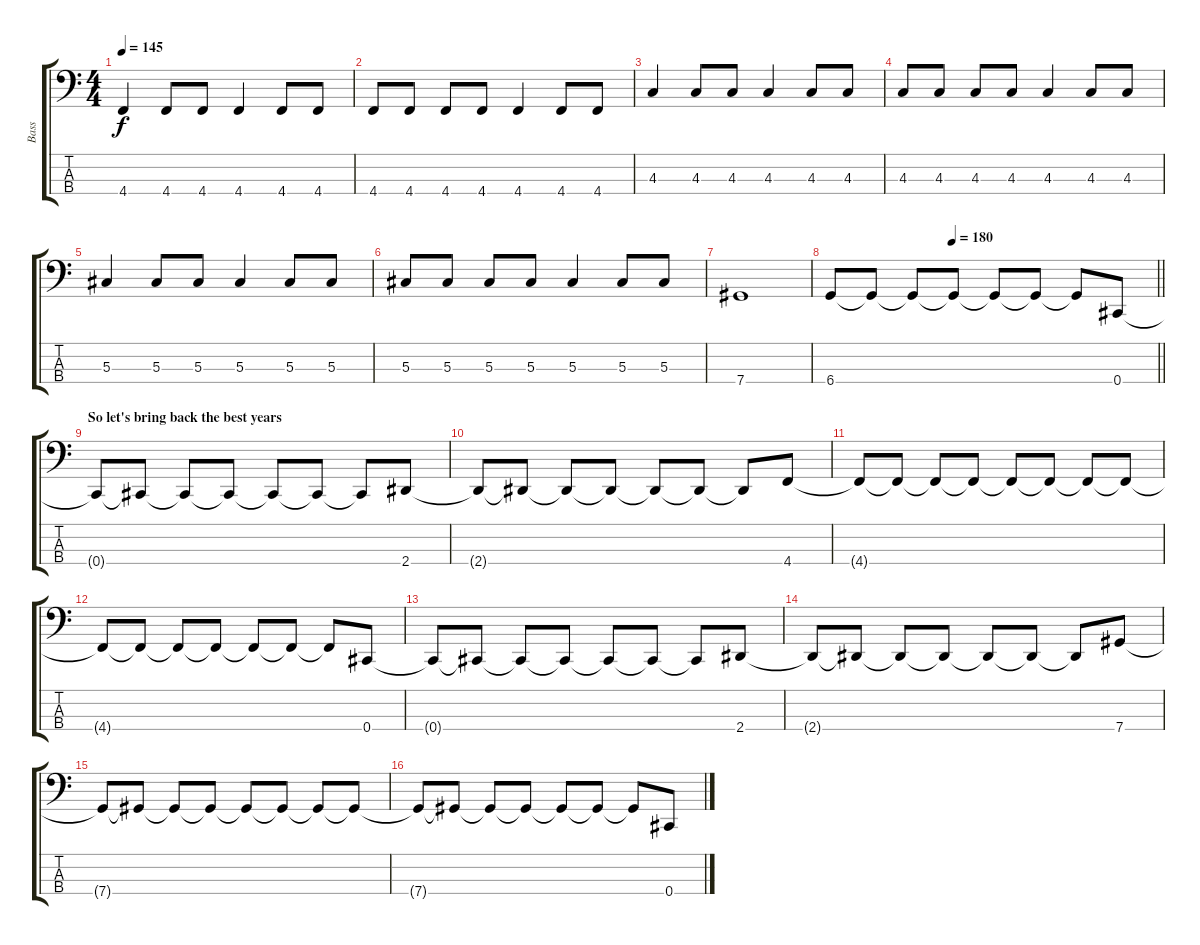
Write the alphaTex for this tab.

\track ("Bass" "Bass") {instrument electricbasspick}
\staff {score tabs}
\tuning (Gb2 Db2 Ab1 Db1) {hide}
\ts (4 4)
\tempo 145
\clef f4
\ks c
4.4.4{dy f} 4.4.8 4.4.8 4.4.4 4.4.8 4.4.8 |
4.4.8 4.4.8 4.4.8 4.4.8 4.4.4 4.4.8 4.4.8 |
4.3.4 4.3.8 4.3.8 4.3.4 4.3.8 4.3.8 |
4.3.8 4.3.8 4.3.8 4.3.8 4.3.4 4.3.8 4.3.8 |
5.3.4 5.3.8 5.3.8 5.3.4 5.3.8 5.3.8 |
5.3.8 5.3.8 5.3.8 5.3.8 5.3.4 5.3.8 5.3.8 |
7.4.1 |
\tempo (180 0.375)
\barLineRight lightlight
6.4.8 6.4{t}.8 6.4{t}.8 6.4{t}.8 6.4{t}.8 6.4{t}.8 6.4{t}.8 0.4.8 |
\section ("" "So let's bring back the best years")
0.4{t}.8 0.4{t}.8 0.4{t}.8 0.4{t}.8 0.4{t}.8 0.4{t}.8 0.4{t}.8 2.4.8 |
2.4{t}.8 2.4{t}.8 2.4{t}.8 2.4{t}.8 2.4{t}.8 2.4{t}.8 2.4{t}.8 4.4.8 |
4.4{t}.8 4.4{t}.8 4.4{t}.8 4.4{t}.8 4.4{t}.8 4.4{t}.8 4.4{t}.8 4.4{t}.8 |
4.4{t}.8 4.4{t}.8 4.4{t}.8 4.4{t}.8 4.4{t}.8 4.4{t}.8 4.4{t}.8 0.4.8 |
0.4{t}.8 0.4{t}.8 0.4{t}.8 0.4{t}.8 0.4{t}.8 0.4{t}.8 0.4{t}.8 2.4.8 |
2.4{t}.8 2.4{t}.8 2.4{t}.8 2.4{t}.8 2.4{t}.8 2.4{t}.8 2.4{t}.8 7.4.8 |
7.4{t}.8 7.4{t}.8 7.4{t}.8 7.4{t}.8 7.4{t}.8 7.4{t}.8 7.4{t}.8 7.4{t}.8 |
7.4{t}.8 7.4{t}.8 7.4{t}.8 7.4{t}.8 7.4{t}.8 7.4{t}.8 7.4{t}.8 0.4.8
